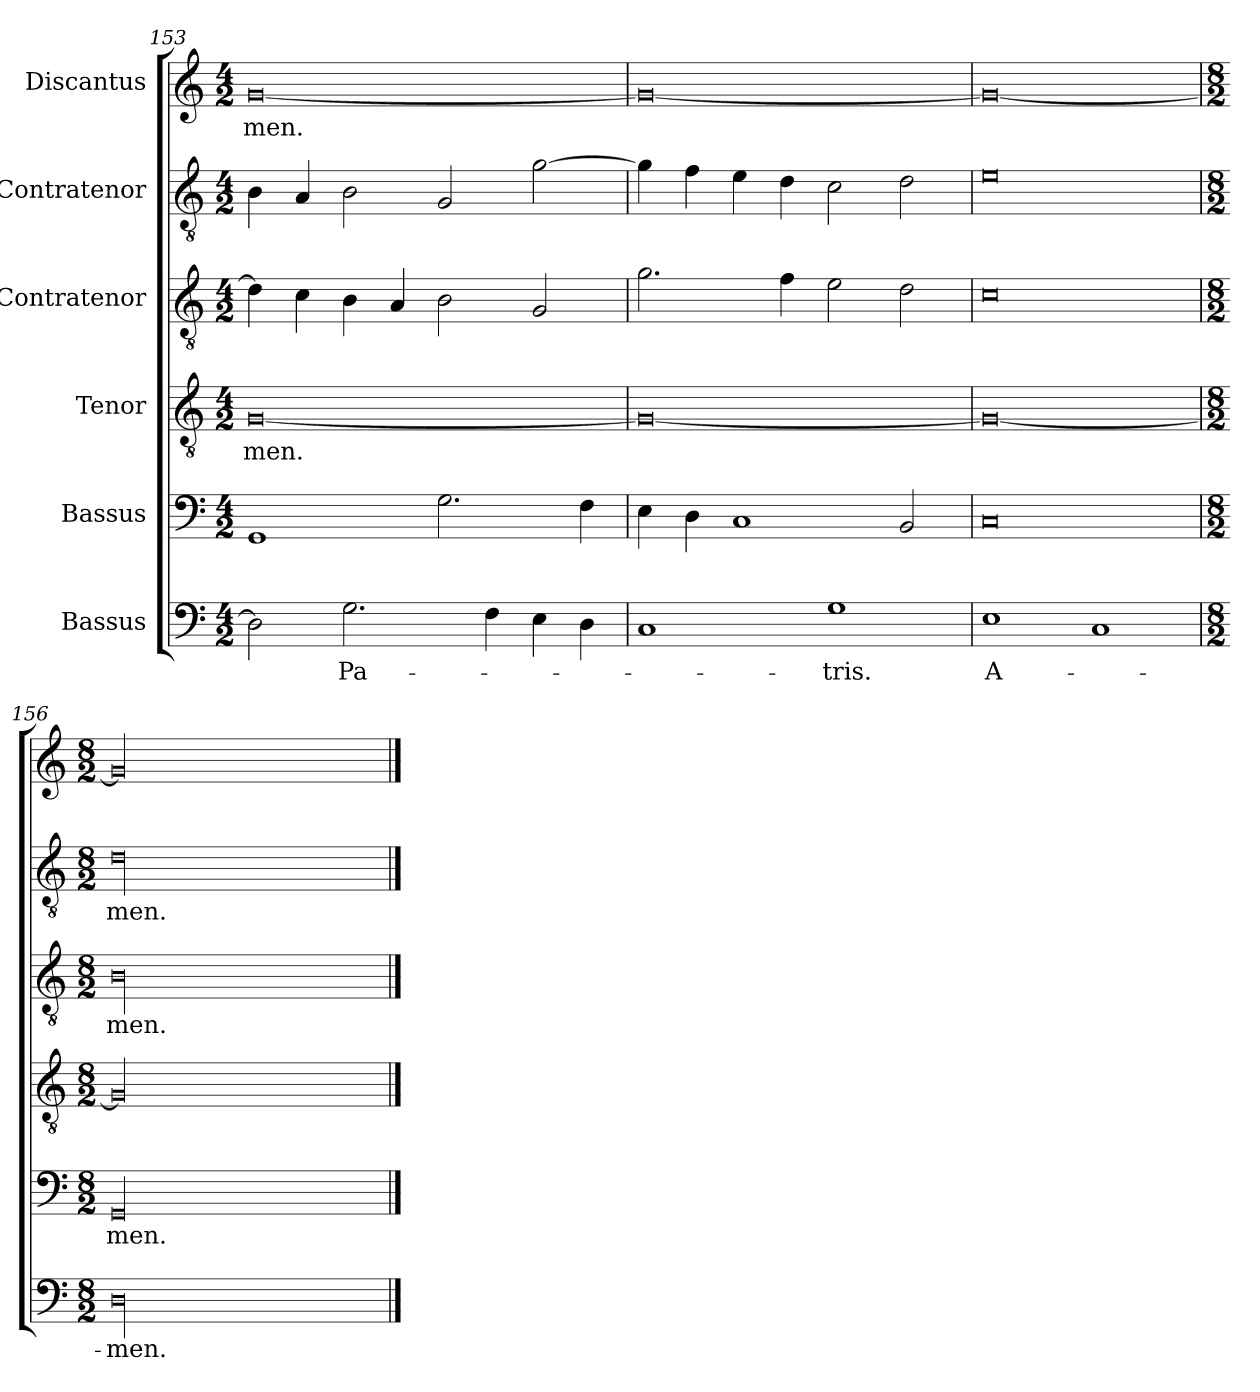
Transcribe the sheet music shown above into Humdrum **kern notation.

**kern	**text	**kern	**text	**kern	**text	**kern	**text	**kern	**text	**kern	**text
*part6	*part6	*part5	*part5	*part4	*part4	*part3	*part3	*part2	*part2	*part1	*part1
*staff6	*staff6	*staff5	*staff5	*staff4	*staff4	*staff3	*staff3	*staff2	*staff2	*staff1	*staff1
*I"Bassus	*	*I"Bassus	*	*I"Tenor	*	*I"Contratenor	*	*I"Contratenor	*	*I"Discantus	*
*clefF4	*	*clefF4	*	*clefGv2	*	*clefGv2	*	*clefGv2	*	*clefG2	*
*k[]	*	*k[]	*	*k[]	*	*k[]	*	*k[]	*	*k[]	*
*M4/2	*	*M4/2	*	*M4/2	*	*M4/2	*	*M4/2	*	*M4/2	*
=153	=153	=153	=153	=153	=153	=153	=153	=153	=153	=153	=153
2D\]	.	1GG/	.	[0G/	-men.	4d\]	.	4B\	.	[0g/	-men.
.	.	.	.	.	.	4c\	.	4A/	.	.	.
2.G\	Pa-	.	.	.	.	4B\	.	2B\	.	.	.
.	.	.	.	.	.	4A/	.	.	.	.	.
.	.	2.G\	.	.	.	2B\	.	2G/	.	.	.
4F\	.	.	.	.	.	.	.	.	.	.	.
4E\	.	.	.	.	.	2G/	.	[2g\	.	.	.
4D\	.	4F\	.	.	.	.	.	.	.	.	.
=154	=154	=154	=154	=154	=154	=154	=154	=154	=154	=154	=154
1C/	.	4E\	.	0G/_	.	2.g\	.	4g\]	.	0g/_	.
.	.	4D\	.	.	.	.	.	4f\	.	.	.
.	.	1C/	.	.	.	.	.	4e\	.	.	.
.	.	.	.	.	.	4f\	.	4d\	.	.	.
1G\	-tris.	.	.	.	.	2e\	.	2c\	.	.	.
.	.	2BB/	.	.	.	2d\	.	2d\	.	.	.
=155	=155	=155	=155	=155	=155	=155	=155	=155	=155	=155	=155
1E\	A-	0C/	.	0G/_	.	0c\	.	0e\	.	0g/_	.
1C/	.	.	.	.	.	.	.	.	.	.	.
=156	=156	=156	=156	=156	=156	=156	=156	=156	=156	=156	=156
*M8/2	*	*M8/2	*	*M8/2	*	*M8/2	*	*M8/2	*	*M8/2	*
00D\	-men.	00GG/	-men.	00G/]	.	00B\	-men.	00d\	-men.	00g/]	.
==	==	==	==	==	==	==	==	==	==	==	==
*-	*-	*-	*-	*-	*-	*-	*-	*-	*-	*-	*-
